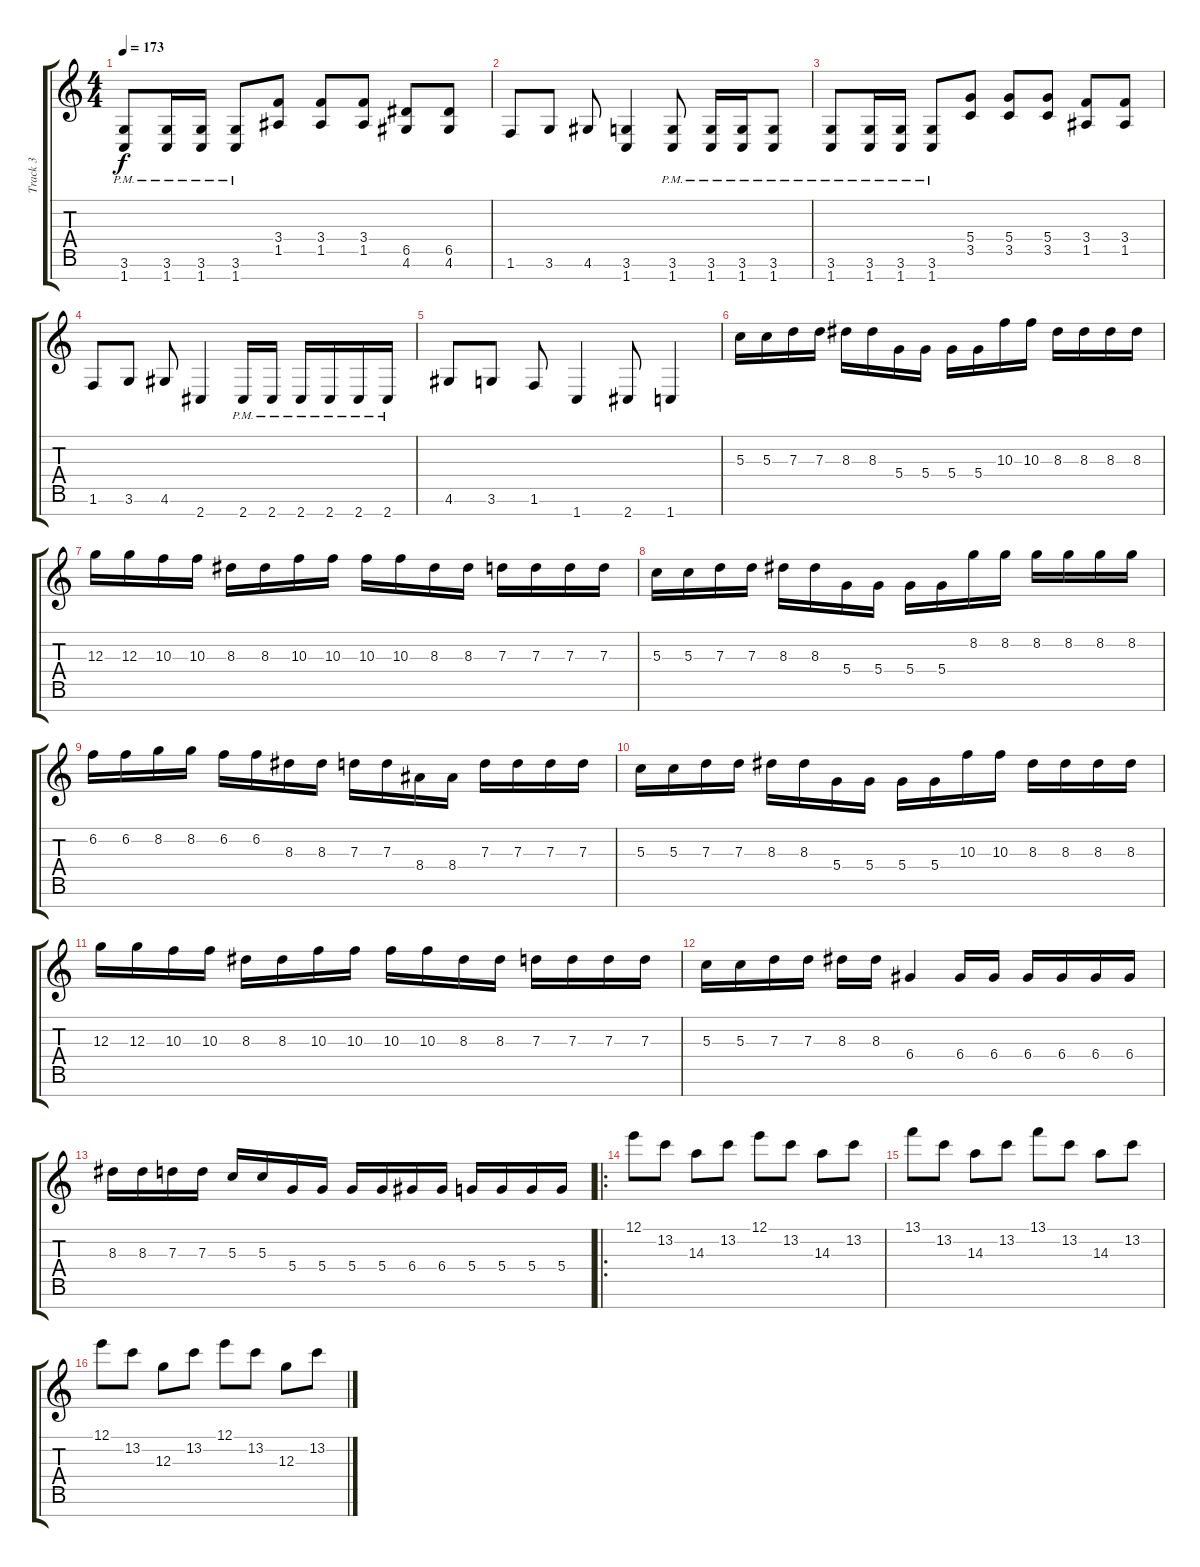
\track ("Track 3" "Track 3") {instrument distortionguitar}
\staff {score tabs}
\tuning (E4 B3 G3 D3 A2 E2 B1) {hide}
\ts (4 4)
\tempo 173
\clef g2
\ks c
(3.6{pm} 1.7{pm}).8{dy f} (3.6{pm} 1.7{pm}).16 (3.6{pm} 1.7{pm}).16 (3.6{pm} 1.7{pm}).8 (3.4 1.5).8 (3.4 1.5).8 (3.4 1.5).8 (6.5 4.6).8 (6.5 4.6).8 |
1.6.8 3.6.8 4.6.8 (3.6 1.7).4 (3.6{pm} 1.7{pm}).8 (3.6{pm} 1.7{pm}).16 (3.6{pm} 1.7{pm}).16 (3.6{pm} 1.7{pm}).8 |
(3.6{pm} 1.7{pm}).8 (3.6{pm} 1.7{pm}).16 (3.6{pm} 1.7{pm}).16 (3.6{pm} 1.7{pm}).8 (5.4 3.5).8 (5.4 3.5).8 (5.4 3.5).8 (3.4 1.5).8 (3.4 1.5).8 |
1.6.8 3.6.8 4.6.8 2.7.4 2.7{pm}.16 2.7{pm}.16 2.7{pm}.16 2.7{pm}.16 2.7{pm}.16 2.7{pm}.16 |
4.6.8 3.6.8 1.6.8 1.7.4 2.7.8 1.7.4 |
5.3.16 5.3.16 7.3.16 7.3.16 8.3.16 8.3.16 5.4.16 5.4.16 5.4.16 5.4.16 10.3.16 10.3.16 8.3.16 8.3.16 8.3.16 8.3.16 |
12.3.16 12.3.16 10.3.16 10.3.16 8.3.16 8.3.16 10.3.16 10.3.16 10.3.16 10.3.16 8.3.16 8.3.16 7.3.16 7.3.16 7.3.16 7.3.16 |
5.3.16 5.3.16 7.3.16 7.3.16 8.3.16 8.3.16 5.4.16 5.4.16 5.4.16 5.4.16 8.2.16 8.2.16 8.2.16 8.2.16 8.2.16 8.2.16 |
6.2.16 6.2.16 8.2.16 8.2.16 6.2.16 6.2.16 8.3.16 8.3.16 7.3.16 7.3.16 8.4.16 8.4.16 7.3.16 7.3.16 7.3.16 7.3.16 |
5.3.16 5.3.16 7.3.16 7.3.16 8.3.16 8.3.16 5.4.16 5.4.16 5.4.16 5.4.16 10.3.16 10.3.16 8.3.16 8.3.16 8.3.16 8.3.16 |
12.3.16 12.3.16 10.3.16 10.3.16 8.3.16 8.3.16 10.3.16 10.3.16 10.3.16 10.3.16 8.3.16 8.3.16 7.3.16 7.3.16 7.3.16 7.3.16 |
5.3.16 5.3.16 7.3.16 7.3.16 8.3.16 8.3.16 6.4.4 6.4.16 6.4.16 6.4.16 6.4.16 6.4.16 6.4.16 |
8.3.16 8.3.16 7.3.16 7.3.16 5.3.16 5.3.16 5.4.16 5.4.16 5.4.16 5.4.16 6.4.16 6.4.16 5.4.16 5.4.16 5.4.16 5.4.16 |
\ro
12.1.8 13.2.8 14.3.8 13.2.8 12.1.8 13.2.8 14.3.8 13.2.8 |
13.1.8 13.2.8 14.3.8 13.2.8 13.1.8 13.2.8 14.3.8 13.2.8 |
12.1.8 13.2.8 12.3.8 13.2.8 12.1.8 13.2.8 12.3.8 13.2.8
